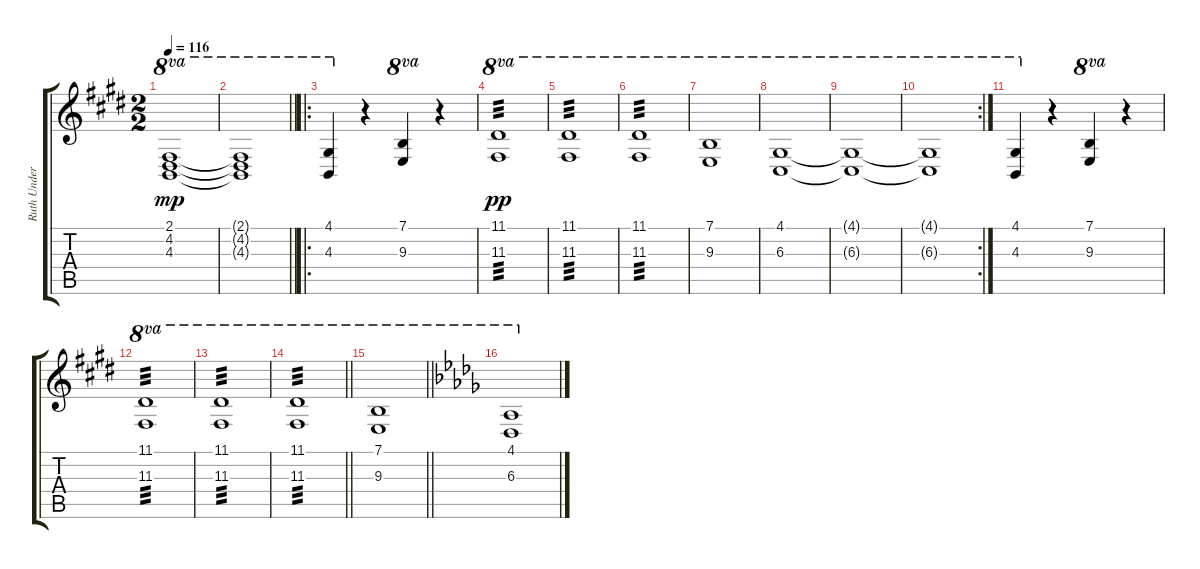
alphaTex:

\track ("Ruth Underwood - Marimba" "Ruth Under") {instrument marimba}
\staff {score tabs}
\tuning (E4 B3 G3 D3 A2 E2) {hide}
\ts (2 2)
\tempo 116
\clef g2
\ks c#minor
(2.1{t} 4.2{t} 4.3{t}).1{ot 8va dy mp} |
\barLineRight lightlight
(2.1{t} 4.2{t} 4.3{t}).1{ot 8va} |
\ro
\ks e
(4.1 4.3).4{ot 8va} r.4 (7.1 9.3).4{ot 8va} r.4 |
\ks c#minor
(11.1 11.3).1{ot 8va tp 3 dy pp} |
(11.1 11.3).1{ot 8va tp 3} |
(11.1 11.3).1{ot 8va tp 3} |
\ks e
(7.1 9.3).1{ot 8va} |
\ks c#minor
(4.1 6.3).1{ot 8va} |
(4.1{t} 6.3{t}).1{ot 8va} |
\rc 2
(4.1{t} 6.3{t}).1{ot 8va} |
\ks e
(4.1 4.3).4{ot 8va} r.4 (7.1 9.3).4{ot 8va} r.4 |
\ks c#minor
(11.1 11.3).1{ot 8va tp 3} |
(11.1 11.3).1{ot 8va tp 3} |
\barLineRight lightlight
(11.1 11.3).1{ot 8va tp 3} |
\barLineRight lightlight
\ks e
(7.1 9.3).1{ot 8va} |
\ks db
(4.1 6.3).1{ot 8va}
